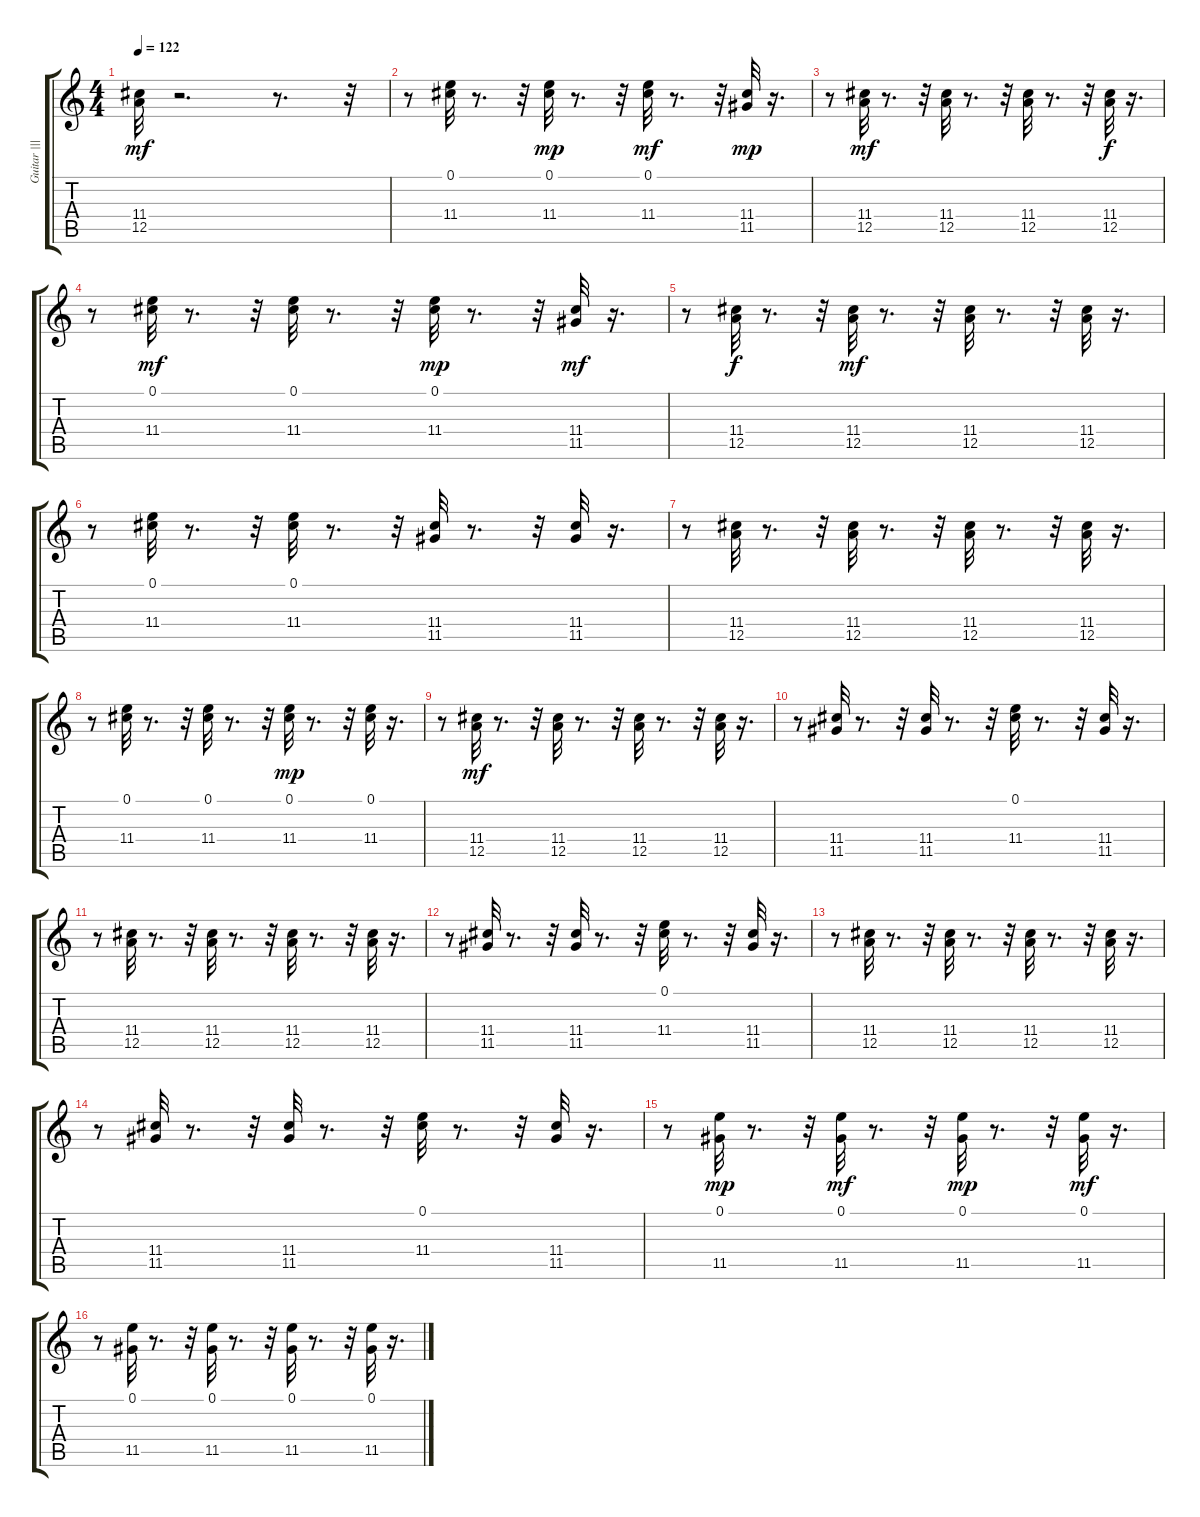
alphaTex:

\track ("Guitar |||" "Guitar |||") {instrument acousticguitarsteel}
\staff {score tabs}
\tuning (E4 B3 G3 D3 A2 E2) {hide}
\ts (4 4)
\tempo 122
\clef g2
\ks c
(11.4 12.5).32{dy mf} r.2{d} r.8{d} r.32 |
r.8 (0.1 11.4).32 r.8{d} r.32 (0.1 11.4).32{dy mp} r.8{d} r.32 (0.1 11.4).32{dy mf} r.8{d} r.32 (11.4 11.5).32{dy mp} r.16{d} |
r.8 (11.4 12.5).32{dy mf} r.8{d} r.32 (11.4 12.5).32 r.8{d} r.32 (11.4 12.5).32 r.8{d} r.32 (11.4 12.5).32{dy f} r.16{d} |
r.8 (0.1 11.4).32{dy mf} r.8{d} r.32 (0.1 11.4).32 r.8{d} r.32 (0.1 11.4).32{dy mp} r.8{d} r.32 (11.4 11.5).32{dy mf} r.16{d} |
r.8 (11.4 12.5).32{dy f} r.8{d} r.32 (11.4 12.5).32{dy mf} r.8{d} r.32 (11.4 12.5).32 r.8{d} r.32 (11.4 12.5).32 r.16{d} |
r.8 (0.1 11.4).32 r.8{d} r.32 (0.1 11.4).32 r.8{d} r.32 (11.4 11.5).32 r.8{d} r.32 (11.4 11.5).32 r.16{d} |
r.8 (11.4 12.5).32 r.8{d} r.32 (11.4 12.5).32 r.8{d} r.32 (11.4 12.5).32 r.8{d} r.32 (11.4 12.5).32 r.16{d} |
r.8 (0.1 11.4).32 r.8{d} r.32 (0.1 11.4).32 r.8{d} r.32 (0.1 11.4).32{dy mp} r.8{d} r.32 (0.1 11.4).32 r.16{d} |
r.8 (11.4 12.5).32{dy mf} r.8{d} r.32 (11.4 12.5).32 r.8{d} r.32 (11.4 12.5).32 r.8{d} r.32 (11.4 12.5).32 r.16{d} |
r.8 (11.4 11.5).32 r.8{d} r.32 (11.4 11.5).32 r.8{d} r.32 (0.1 11.4).32 r.8{d} r.32 (11.4 11.5).32 r.16{d} |
r.8 (11.4 12.5).32 r.8{d} r.32 (11.4 12.5).32 r.8{d} r.32 (11.4 12.5).32 r.8{d} r.32 (11.4 12.5).32 r.16{d} |
r.8 (11.4 11.5).32 r.8{d} r.32 (11.4 11.5).32 r.8{d} r.32 (0.1 11.4).32 r.8{d} r.32 (11.4 11.5).32 r.16{d} |
r.8 (11.4 12.5).32 r.8{d} r.32 (11.4 12.5).32 r.8{d} r.32 (11.4 12.5).32 r.8{d} r.32 (11.4 12.5).32 r.16{d} |
r.8 (11.4 11.5).32 r.8{d} r.32 (11.4 11.5).32 r.8{d} r.32 (0.1 11.4).32 r.8{d} r.32 (11.4 11.5).32 r.16{d} |
r.8 (0.1 11.5).32{dy mp} r.8{d} r.32 (0.1 11.5).32{dy mf} r.8{d} r.32 (0.1 11.5).32{dy mp} r.8{d} r.32 (0.1 11.5).32{dy mf} r.16{d} |
r.8 (0.1 11.5).32 r.8{d} r.32 (0.1 11.5).32 r.8{d} r.32 (0.1 11.5).32 r.8{d} r.32 (0.1 11.5).32 r.16{d}
